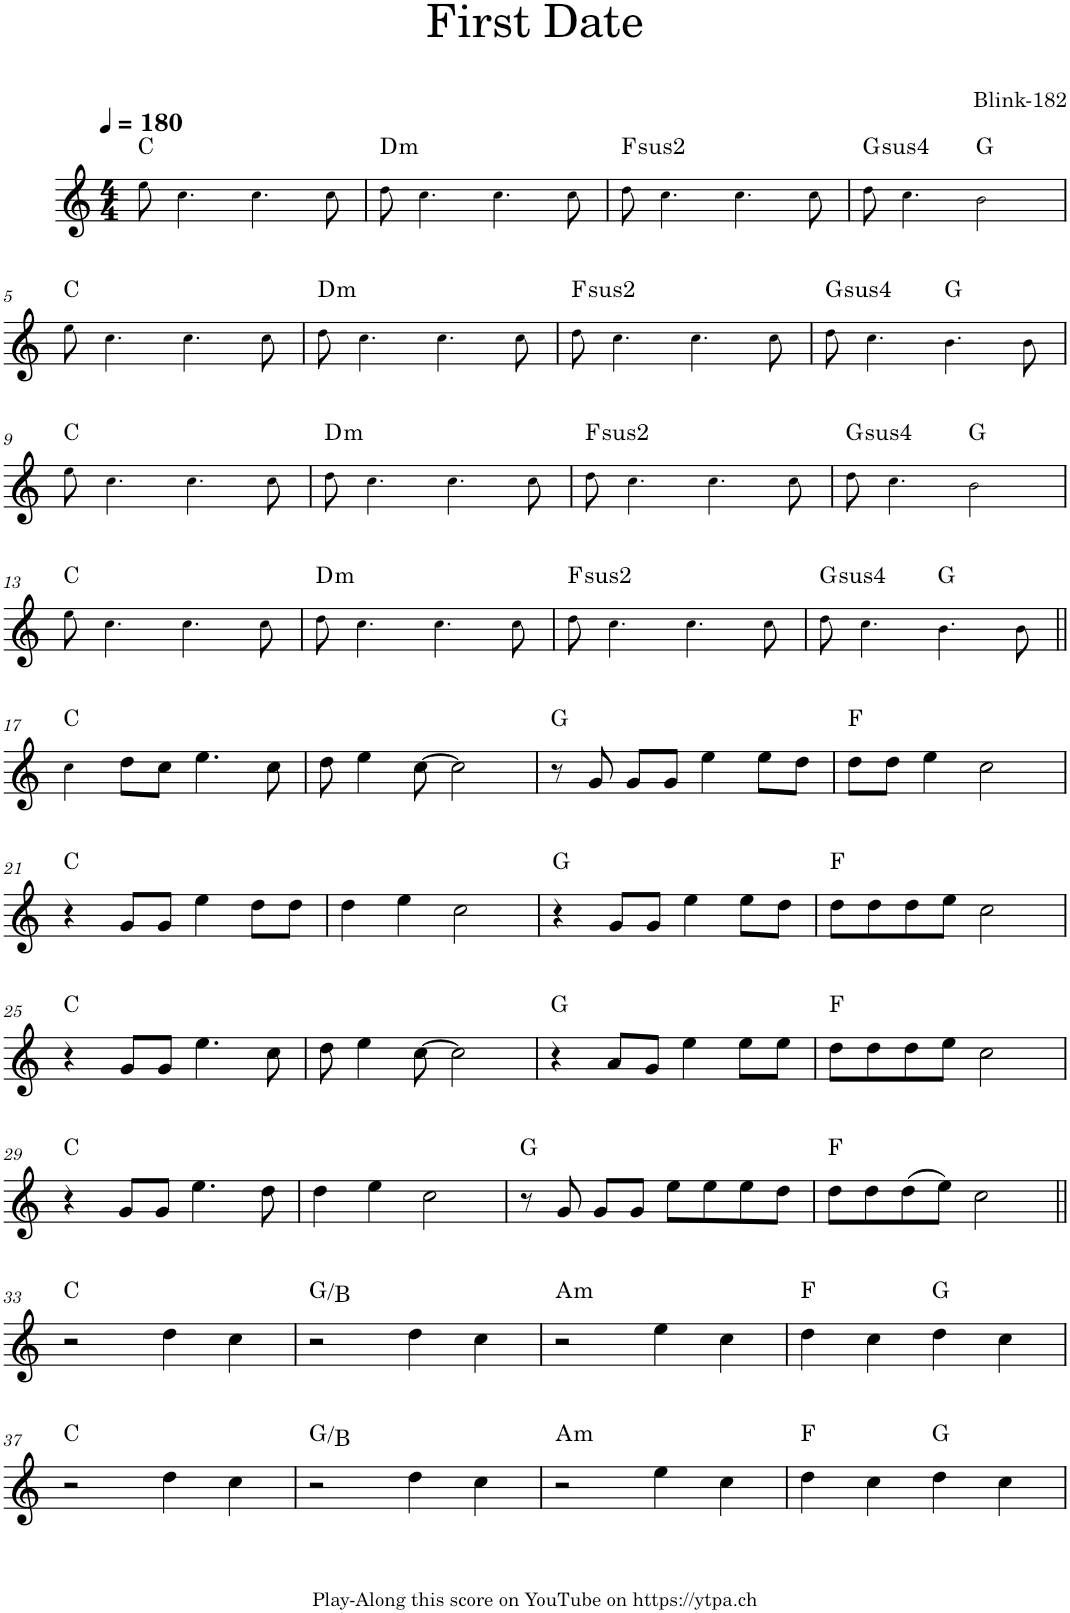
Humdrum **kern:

**kern	**harte
*part1	*part1
*staff1	*
*I"Piano	*
*I'Pno.	*
*clefG2	*
*k[]	*
*M4/4	*
*MM180	*
=1	=1
8ee!\	C:maj
4.cc!\	.
4.cc!\	.
8cc!\	.
=2	=2
!	!LO:H:kt=m
8dd!\	D:min
4.cc!\	.
4.cc!\	.
8cc!\	.
=3	=3
!	!LO:H:kt=2
8dd!\	F:(1,2,5)
4.cc!\	.
4.cc!\	.
8cc!\	.
=4	=4
!	!LO:H:kt=4
8dd!\	G:sus4
4.cc!\	.
2b!\	G:maj
!!LO:LB:g=z
=5	=5
8ee!\	C:maj
4.cc!\	.
4.cc!\	.
8cc!\	.
=6	=6
!	!LO:H:kt=m
8dd!\	D:min
4.cc!\	.
4.cc!\	.
8cc!\	.
=7	=7
!	!LO:H:kt=2
8dd!\	F:(1,2,5)
4.cc!\	.
4.cc!\	.
8cc!\	.
=8	=8
!	!LO:H:kt=4
8dd!\	G:sus4
4.cc!\	.
4.b!\	G:maj
8b!\	.
!!LO:LB:g=z
=9	=9
8ee!\	C:maj
4.cc!\	.
4.cc!\	.
8cc!\	.
=10	=10
!	!LO:H:kt=m
8dd!\	D:min
4.cc!\	.
4.cc!\	.
8cc!\	.
=11	=11
!	!LO:H:kt=2
8dd!\	F:(1,2,5)
4.cc!\	.
4.cc!\	.
8cc!\	.
=12	=12
!	!LO:H:kt=4
8dd!\	G:sus4
4.cc!\	.
2b!\	G:maj
!!LO:LB:g=z
=13	=13
8ee!\	C:maj
4.cc!\	.
4.cc!\	.
8cc!\	.
=14	=14
!	!LO:H:kt=m
8dd!\	D:min
4.cc!\	.
4.cc!\	.
8cc!\	.
=15	=15
!	!LO:H:kt=2
8dd!\	F:(1,2,5)
4.cc!\	.
4.cc!\	.
8cc!\	.
=16	=16
!	!LO:H:kt=4
8dd!\	G:sus4
4.cc!\	.
4.b!\	G:maj
8b!\	.
!!LO:LB:g=z
=17||	=17||
4cc!\	C:maj
8dd\L	.
8cc\J	.
4.ee\	.
8cc\	.
=18	=18
8dd\	.
4ee\	.
[8cc\	.
2cc\]	.
=19	=19
8r	G:maj
8g/	.
8g/L	.
8g/J	.
4ee\	.
8ee\L	.
8dd\J	.
=20	=20
8dd\L	F:maj
8dd\J	.
4ee\	.
2cc\	.
!!LO:LB:g=z
=21	=21
4r	C:maj
8g/L	.
8g/J	.
4ee\	.
8dd\L	.
8dd\J	.
=22	=22
4dd\	.
4ee\	.
2cc\	.
=23	=23
4r	G:maj
8g/L	.
8g/J	.
4ee\	.
8ee\L	.
8dd\J	.
=24	=24
8dd\L	F:maj
8dd\	.
8dd\	.
8ee\J	.
2cc\	.
!!LO:LB:g=z
=25	=25
4r	C:maj
8g/L	.
8g/J	.
4.ee\	.
8cc\	.
=26	=26
8dd\	.
4ee\	.
[8cc\	.
2cc\]	.
=27	=27
4r	G:maj
8a/L	.
8g/J	.
4ee\	.
8ee\L	.
8ee\J	.
=28	=28
8dd\L	F:maj
8dd\	.
8dd\	.
8ee\J	.
2cc\	.
!!LO:LB:g=z
=29	=29
4r	C:maj
8g/L	.
8g/J	.
4.ee\	.
8dd\	.
=30	=30
4dd\	.
4ee\	.
2cc\	.
=31	=31
8r	G:maj
8g/	.
8g/L	.
8g/J	.
8ee\L	.
8ee\	.
8ee\	.
8dd\J	.
=32	=32
8dd\L	F:maj
8dd\	.
(8dd\	.
8ee\J)	.
2cc\	.
!!LO:LB:g=z
=33||	=33||
2r	C:maj
4dd\	.
4cc\	.
=34	=34
2r	G:maj/3
4dd\	.
4cc\	.
=35	=35
!	!LO:H:kt=m
2r	A:min
4ee\	.
4cc\	.
=36	=36
4dd\	F:maj
4cc\	.
4dd\	G:maj
4cc\	.
!!LO:LB:g=z
=37	=37
2r	C:maj
4dd\	.
4cc\	.
=38	=38
2r	G:maj/3
4dd\	.
4cc\	.
=39	=39
!	!LO:H:kt=m
2r	A:min
4ee\	.
4cc\	.
=40	=40
4dd\	F:maj
4cc\	.
4dd\	G:maj
4cc\	.
=	=
*-	*-
